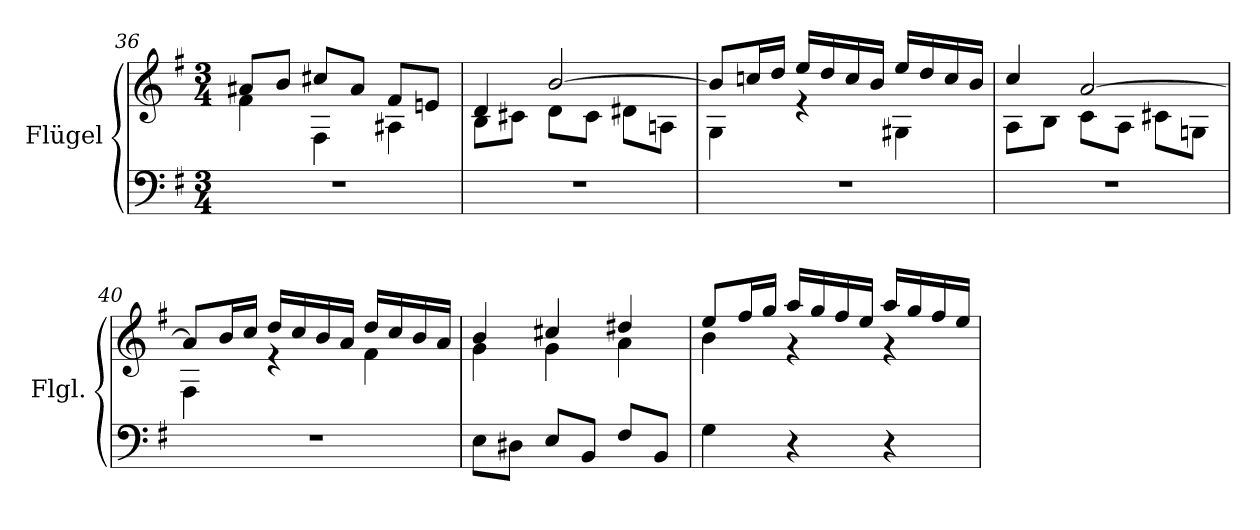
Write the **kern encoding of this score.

**kern	**kern
*part1	*part1
*staff2	*staff1
*I"Flügel	*
*I'Flgl.	*
!!LO:LB:g=z
*clefF4	*clefG2
*k[f#]	*k[f#]
*M3/4	*M3/4
=36	=36
*	*^
2.r	8a#X/L	4f#\
.	8b/J	.
.	8cc#X/L	4F#\
.	8a#/J	.
.	8f#/L	4A#X\
.	8en/J	.
=37	=37	=37
2.r	4d/	8B\L
.	.	8c#X\J
.	[2b/	8d\L
.	.	8c#\J
.	.	8d#X\L
.	.	8An\J
=38	=38	=38
2.r	8b/L]	4G\
.	16ccn/L	.
.	16dd/JJ	.
.	16ee/LL	4re
.	16dd/	.
.	16cc/	.
.	16b/JJ	.
.	16ee/LL	4G#X\
.	16dd/	.
.	16cc/	.
.	16b/JJ	.
=39	=39	=39
2.r	4cc/	8A\L
.	.	8B\J
.	[2a/	8c\L
.	.	8A\J
.	.	8c#X\L
.	.	8Gn\J
!!LO:LB:g=z	!!
=40	=40	=40
2.r	8a/L]	4F#\
.	16b/L	.
.	16cc/JJ	.
.	16dd/LL	4re
.	16cc/	.
.	16b/	.
.	16a/JJ	.
.	16dd/LL	4f#\
.	16cc/	.
.	16b/	.
.	16a/JJ	.
=41	=41	=41
8E\L	4b/	4g\
8D#X\J	.	.
8E/L	4cc#X/	4g\
8BB/J	.	.
8F#/L	4dd#X/	4a\
8BB/J	.	.
=42	=42	=42
4G\	8ee/L	4b\
.	16ff#/L	.
.	16gg/JJ	.
4r	16aa/LL	4r
.	16gg/	.
.	16ff#/	.
.	16ee/JJ	.
4r	16aa/LL	4r
.	16gg/	.
.	16ff#/	.
.	16ee/JJ	.
*	*v	*v
=	=
*-	*-
